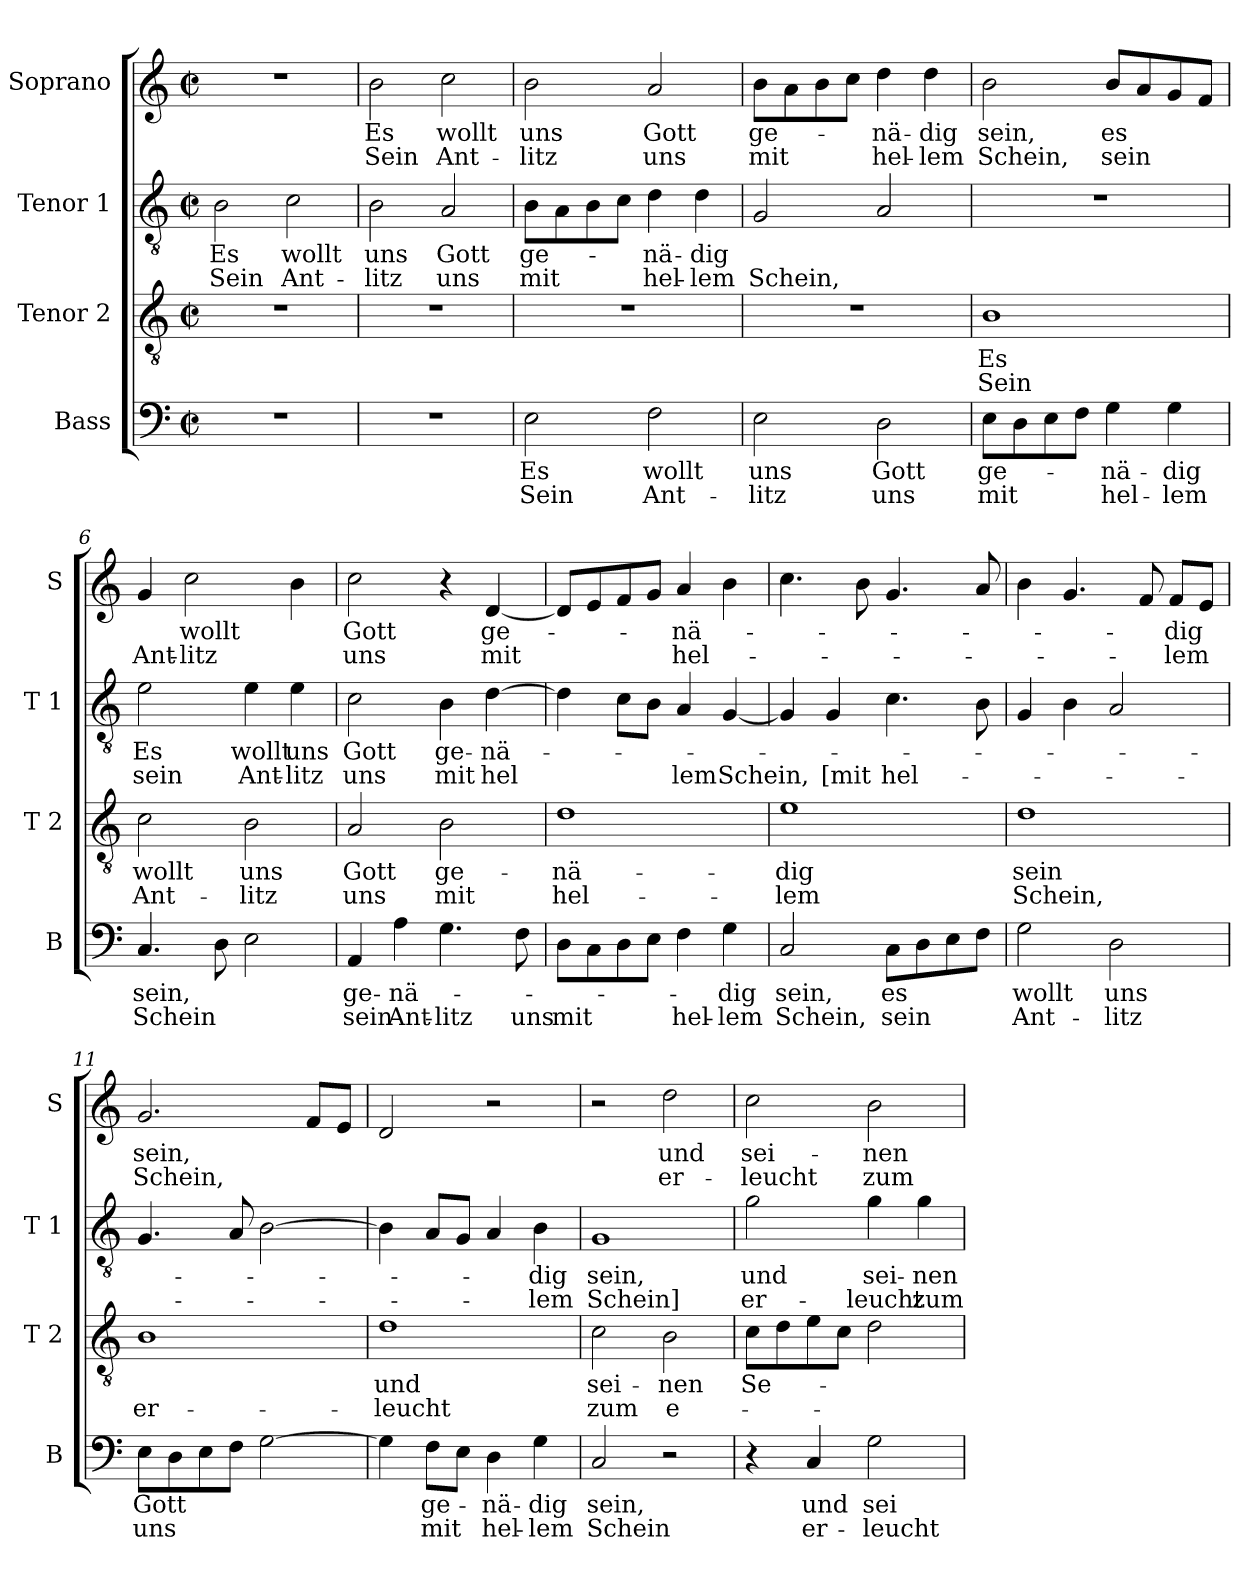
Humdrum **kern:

**kern	**text	**text	**kern	**text	**text	**kern	**text	**text	**kern	**text	**text
*part4	*part4	*part4	*part3	*part3	*part3	*part2	*part2	*part2	*part1	*part1	*part1
*staff4	*staff4	*staff4	*staff3	*staff3	*staff3	*staff2	*staff2	*staff2	*staff1	*staff1	*staff1
*I"Bass	*	*	*I"Tenor 2	*	*	*I"Tenor 1	*	*	*I"Soprano	*	*
*I'B	*	*	*I'T 2	*	*	*I'T 1	*	*	*I'S	*	*
*clefF4	*	*	*clefGv2	*	*	*clefGv2	*	*	*clefG2	*	*
*k[]	*	*	*k[]	*	*	*k[]	*	*	*k[]	*	*
*C:	*	*	*C:	*	*	*C:	*	*	*C:	*	*
*M2/2	*	*	*M2/2	*	*	*M2/2	*	*	*M2/2	*	*
*met(c|)	*	*	*met(c|)	*	*	*met(c|)	*	*	*met(c|)	*	*
=1	=1	=1	=1	=1	=1	=1	=1	=1	=1	=1	=1
!	!	!	!	!	!	!	!LO:LY:b	!LO:LY:b	!	!	!
1r	.	.	1r	.	.	2B\	Es	Sein	1r	.	.
!	!	!	!	!	!	!	!LO:LY:b	!LO:LY:b	!	!	!
.	.	.	.	.	.	2c\	wollt	Ant-	.	.	.
=2	=2	=2	=2	=2	=2	=2	=2	=2	=2	=2	=2
!	!	!	!	!	!	!	!LO:LY:b	!LO:LY:b	!	!LO:LY:b	!LO:LY:b
1r	.	.	1r	.	.	2B\	uns	-litz	2b\	Es	Sein
!	!	!	!	!	!	!	!LO:LY:b	!LO:LY:b	!	!LO:LY:b	!LO:LY:b
.	.	.	.	.	.	2A/	Gott	uns	2cc\	wollt	Ant-
=3	=3	=3	=3	=3	=3	=3	=3	=3	=3	=3	=3
!	!LO:LY:b	!LO:LY:b	!	!	!	!	!LO:LY:b	!LO:LY:b	!	!LO:LY:b	!LO:LY:b
2E\	Es	Sein	1r	.	.	8B\L	ge-	mit	2b\	uns	-litz
.	.	.	.	.	.	8A\	.	.	.	.	.
.	.	.	.	.	.	8B\	.	.	.	.	.
.	.	.	.	.	.	8c\J	.	.	.	.	.
!	!LO:LY:b	!LO:LY:b	!	!	!	!	!LO:LY:b	!LO:LY:b	!	!LO:LY:b	!LO:LY:b
2F\	wollt	Ant-	.	.	.	4d\	-nä-	hel-	2a/	Gott	uns
!	!	!	!	!	!	!	!LO:LY:b	!LO:LY:b	!	!	!
.	.	.	.	.	.	4d\	-dig	-lem	.	.	.
=4	=4	=4	=4	=4	=4	=4	=4	=4	=4	=4	=4
!	!LO:LY:b	!LO:LY:b	!	!	!	!	!	!LO:LY:b	!	!LO:LY:b	!LO:LY:b
2E\	uns	-litz	1r	.	.	2G/	.	Schein,	8b\L	ge-	mit
.	.	.	.	.	.	.	.	.	8a\	.	.
.	.	.	.	.	.	.	.	.	8b\	.	.
.	.	.	.	.	.	.	.	.	8cc\J	.	.
!	!LO:LY:b	!LO:LY:b	!	!	!	!	!	!	!	!LO:LY:b	!LO:LY:b
2D\	Gott	uns	.	.	.	2A/	.	.	4dd\	-nä-	hel-
!	!	!	!	!	!	!	!	!	!	!LO:LY:b	!LO:LY:b
.	.	.	.	.	.	.	.	.	4dd\	-dig	-lem
=5	=5	=5	=5	=5	=5	=5	=5	=5	=5	=5	=5
!	!LO:LY:b	!LO:LY:b	!	!LO:LY:b	!LO:LY:b	!	!	!	!	!LO:LY:b	!LO:LY:b
8E\L	ge-	mit	1B	Es	Sein	1r	.	.	2b\	sein,	Schein,
8D\	.	.	.	.	.	.	.	.	.	.	.
8E\	.	.	.	.	.	.	.	.	.	.	.
8F\J	.	.	.	.	.	.	.	.	.	.	.
!	!LO:LY:b	!LO:LY:b	!	!	!	!	!	!	!	!LO:LY:b	!LO:LY:b
4G\	-nä-	hel-	.	.	.	.	.	.	8b/L	es	sein
.	.	.	.	.	.	.	.	.	8a/	.	.
!	!LO:LY:b	!LO:LY:b	!	!	!	!	!	!	!	!	!
4G\	-dig	-lem	.	.	.	.	.	.	8g/	.	.
.	.	.	.	.	.	.	.	.	8f/J	.	.
!!LO:LB:g=z
=6	=6	=6	=6	=6	=6	=6	=6	=6	=6	=6	=6
!	!LO:LY:b	!LO:LY:b	!	!LO:LY:b	!LO:LY:b	!	!LO:LY:b	!LO:LY:b	!	!	!LO:LY:b
4.C/	sein,	Schein	2c\	wollt	Ant-	2e\	Es	sein	4g/	.	Ant-
!	!	!	!	!	!	!	!	!	!	!LO:LY:b	!LO:LY:b
.	.	.	.	.	.	.	.	.	2cc\	wollt	-litz
8D\	.	.	.	.	.	.	.	.	.	.	.
!	!	!	!	!LO:LY:b	!LO:LY:b	!	!LO:LY:b	!LO:LY:b	!	!	!
2E\	.	.	2B\	uns	-litz	4e\	wollt	Ant-	.	.	.
!	!	!	!	!	!	!	!LO:LY:b	!LO:LY:b	!	!	!
.	.	.	.	.	.	4e\	uns	-litz	4b\	.	.
=7	=7	=7	=7	=7	=7	=7	=7	=7	=7	=7	=7
!	!LO:LY:b	!LO:LY:b	!	!LO:LY:b	!LO:LY:b	!	!LO:LY:b	!LO:LY:b	!	!LO:LY:b	!LO:LY:b
4AA/	ge-	sein	2A/	Gott	uns	2c\	Gott	uns	2cc\	Gott	uns
!	!LO:LY:b	!LO:LY:b	!	!	!	!	!	!	!	!	!
4A\	-nä-	Ant-	.	.	.	.	.	.	.	.	.
!	!	!LO:LY:b	!	!LO:LY:b	!LO:LY:b	!	!LO:LY:b	!LO:LY:b	!	!	!
4.G\	.	-litz	2B\	ge-	mit	4B\	ge-	mit	4r	.	.
!	!	!	!	!	!	!	!LO:LY:b	!LO:LY:b	!	!LO:LY:b	!LO:LY:b
.	.	.	.	.	.	[4d\	-nä-	hel	[4d/	ge-	mit
!	!	!LO:LY:b	!	!	!	!	!	!	!	!	!
8F\	.	uns	.	.	.	.	.	.	.	.	.
=8	=8	=8	=8	=8	=8	=8	=8	=8	=8	=8	=8
!	!	!LO:LY:b	!	!LO:LY:b	!LO:LY:b	!	!	!	!	!	!
8D\L	.	mit	1d	-nä-	hel-	4d\]	.	.	8d/L]	.	.
8C\	.	.	.	.	.	.	.	.	8e/	.	.
8D\	.	.	.	.	.	8c\L	.	.	8f/	.	.
8E\J	.	.	.	.	.	8B\J	.	.	8g/J	.	.
!	!	!LO:LY:b	!	!	!	!	!	!LO:LY:b	!	!LO:LY:b	!LO:LY:b
4F\	.	hel-	.	.	.	4A/	.	lem	4a/	-nä-	hel-
!	!LO:LY:b	!LO:LY:b	!	!	!	!	!	!LO:LY:b	!	!	!
4G\	-dig	-lem	.	.	.	[4G/	.	Schein,	4b\	.	.
=9	=9	=9	=9	=9	=9	=9	=9	=9	=9	=9	=9
!	!LO:LY:b	!LO:LY:b	!	!LO:LY:b	!LO:LY:b	!	!	!	!	!	!
2C/	sein,	Schein,	1e	-dig	-lem	4G/]	.	.	4.cc\	.	.
!	!	!	!	!	!	!	!	!LO:LY:b	!	!	!
.	.	.	.	.	.	4G/	.	[mit	.	.	.
.	.	.	.	.	.	.	.	.	8b\	.	.
!	!LO:LY:b	!LO:LY:b	!	!	!	!	!	!LO:LY:b	!	!	!
8C\L	es	sein	.	.	.	4.c\	.	hel-	4.g/	.	.
8D\	.	.	.	.	.	.	.	.	.	.	.
8E\	.	.	.	.	.	.	.	.	.	.	.
8F\J	.	.	.	.	.	8B\	.	.	8a/	.	.
=10	=10	=10	=10	=10	=10	=10	=10	=10	=10	=10	=10
!	!LO:LY:b	!LO:LY:b	!	!LO:LY:b	!LO:LY:b	!	!	!	!	!	!
2G\	wollt	Ant-	1d	sein	Schein,	4G/	.	.	4b\	.	.
.	.	.	.	.	.	4B\	.	.	4.g/	.	.
!	!LO:LY:b	!LO:LY:b	!	!	!	!	!	!	!	!	!
2D\	uns	-litz	.	.	.	2A/	.	.	.	.	.
.	.	.	.	.	.	.	.	.	8f/	.	.
!	!	!	!	!	!	!	!	!	!	!LO:LY:b	!LO:LY:b
.	.	.	.	.	.	.	.	.	8f/L	-dig	-lem
.	.	.	.	.	.	.	.	.	8e/J	.	.
!!LO:PB:g=z
=11	=11	=11	=11	=11	=11	=11	=11	=11	=11	=11	=11
!	!LO:LY:b	!LO:LY:b	!	!	!LO:LY:b	!	!	!	!	!LO:LY:b	!LO:LY:b
8E\L	Gott	uns	1B	.	er-	4.G/	.	.	2.g/	sein,	Schein,
8D\	.	.	.	.	.	.	.	.	.	.	.
8E\	.	.	.	.	.	.	.	.	.	.	.
8F\J	.	.	.	.	.	8A/	.	.	.	.	.
[2G\	.	.	.	.	.	[2B\	.	.	.	.	.
.	.	.	.	.	.	.	.	.	8f/L	.	.
.	.	.	.	.	.	.	.	.	8e/J	.	.
=12	=12	=12	=12	=12	=12	=12	=12	=12	=12	=12	=12
!	!	!	!	!LO:LY:b	!LO:LY:b	!	!	!	!	!	!
4G\]	.	.	1d	und	-leucht	4B\]	.	.	2d/	.	.
!	!LO:LY:b	!LO:LY:b	!	!	!	!	!	!	!	!	!
8F\L	ge-	mit	.	.	.	8A/L	.	.	.	.	.
8E\J	.	.	.	.	.	8G/J	.	.	.	.	.
!	!LO:LY:b	!LO:LY:b	!	!	!	!	!	!	!	!	!
4D\	-nä-	hel-	.	.	.	4A/	.	.	2r	.	.
!	!LO:LY:b	!LO:LY:b	!	!	!	!	!LO:LY:b	!LO:LY:b	!	!	!
4G\	-dig	-lem	.	.	.	4B\	-dig	-lem	.	.	.
=13	=13	=13	=13	=13	=13	=13	=13	=13	=13	=13	=13
!	!LO:LY:b	!LO:LY:b	!	!LO:LY:b	!LO:LY:b	!	!LO:LY:b	!LO:LY:b	!	!	!
2C/	sein,	Schein	2c\	sei-	zum	1G	sein,	Schein]	2r	.	.
!	!	!	!	!LO:LY:b	!LO:LY:b	!	!	!	!	!LO:LY:b	!LO:LY:b
2r	.	.	2B\	-nen	e-	.	.	.	2dd\	und	er-
=14	=14	=14	=14	=14	=14	=14	=14	=14	=14	=14	=14
!	!	!	!	!LO:LY:b	!	!	!LO:LY:b	!LO:LY:b	!	!LO:LY:b	!LO:LY:b
4r	.	.	8c\L	Se-	.	2g\	und	er-	2cc\	sei-	-leucht
.	.	.	8d\	.	.	.	.	.	.	.	.
!	!LO:LY:b	!LO:LY:b	!	!	!	!	!	!	!	!	!
4C/	und	er-	8e\	.	.	.	.	.	.	.	.
.	.	.	8c\J	.	.	.	.	.	.	.	.
!	!LO:LY:b	!LO:LY:b	!	!	!	!	!LO:LY:b	!LO:LY:b	!	!LO:LY:b	!LO:LY:b
2G\	sei-	-leucht	2d\	.	.	4g\	sei-	-leucht	2b\	-nen	zum
!	!	!	!	!	!	!	!LO:LY:b	!LO:LY:b	!	!	!
.	.	.	.	.	.	4g\	-nen	zum	.	.	.
=	=	=	=	=	=	=	=	=	=	=	=
*-	*-	*-	*-	*-	*-	*-	*-	*-	*-	*-	*-
